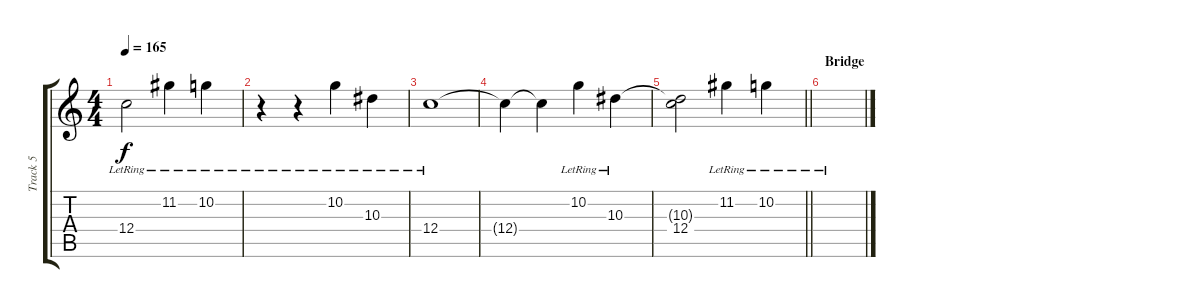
\track ("Track 5" "Track 5") {instrument distortionguitar}
\staff {score tabs}
\tuning (D4 A3 F3 C3 G2 D2) {hide}
\ts (4 4)
\tempo 165
\clef g2
\ks c
12.4{lr}.2{dy f} 11.2{lr}.4 10.2{lr}.4 |
r.4 r.4 10.2{lr}.4 10.3{lr}.4 |
12.4{lr}.1 |
12.4{t}.4 12.4{t}.4 10.2{lr}.4 10.3{lr}.4 |
\barLineRight lightlight
(10.3{t} 12.4).2 11.2{lr}.4 10.2{lr}.4 |
\section ("" "Bridge")
